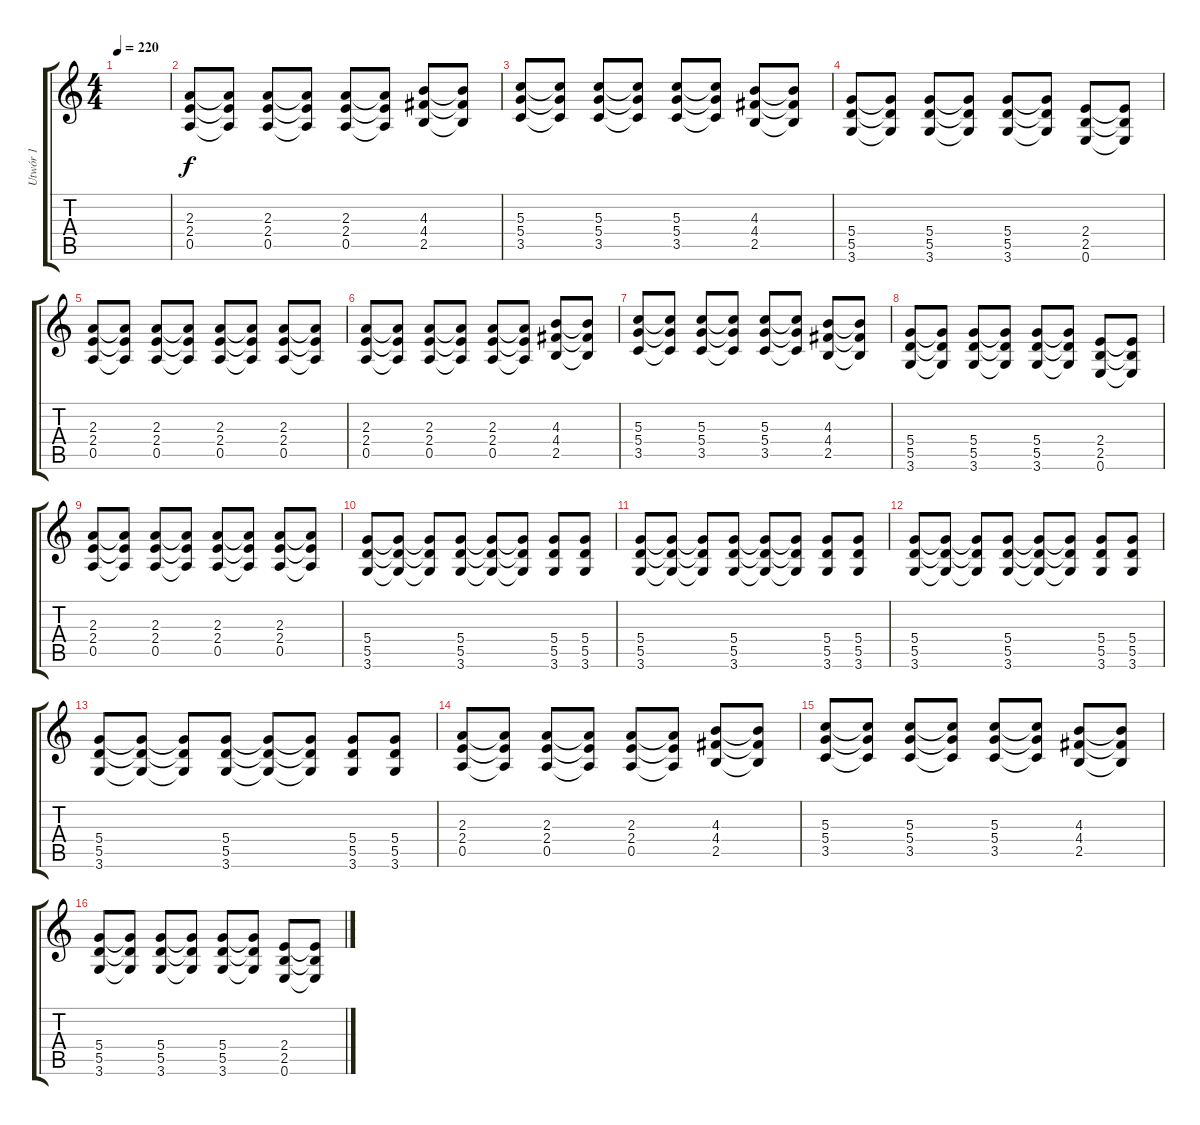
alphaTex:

\track ("Utwór 1" "Utwór 1") {instrument overdrivenguitar}
\staff {score tabs}
\tuning (E4 B3 G3 D3 A2 E2) {hide}
\ts (4 4)
\tempo 220
\clef g2
\ks c
|
(2.3 2.4 0.5).8 (2.3{t} 2.4{t} 0.5{t}).8 (2.3 2.4 0.5).8 (2.3{t} 2.4{t} 0.5{t}).8 (2.3 2.4 0.5).8 (2.3{t} 2.4{t} 0.5{t}).8 (4.3 4.4 2.5).8 (4.3{t} 4.4{t} 2.5{t}).8 |
(5.3 5.4 3.5).8 (5.3{t} 5.4{t} 3.5{t}).8 (5.3 5.4 3.5).8 (5.3{t} 5.4{t} 3.5{t}).8 (5.3 5.4 3.5).8 (5.3{t} 5.4{t} 3.5{t}).8 (4.3 4.4 2.5).8 (4.3{t} 4.4{t} 2.5{t}).8 |
(5.4 5.5 3.6).8 (5.4{t} 5.5{t} 3.6{t}).8 (5.4 5.5 3.6).8 (5.4{t} 5.5{t} 3.6{t}).8 (5.4 5.5 3.6).8 (5.4{t} 5.5{t} 3.6{t}).8 (2.4 2.5 0.6).8 (2.4{t} 2.5{t} 0.6{t}).8 |
(2.3 2.4 0.5).8 (2.3{t} 2.4{t} 0.5{t}).8 (2.3 2.4 0.5).8 (2.3{t} 2.4{t} 0.5{t}).8 (2.3 2.4 0.5).8 (2.3{t} 2.4{t} 0.5{t}).8 (2.3 2.4 0.5).8 (2.3{t} 2.4{t} 0.5{t}).8 |
(2.3 2.4 0.5).8 (2.3{t} 2.4{t} 0.5{t}).8 (2.3 2.4 0.5).8 (2.3{t} 2.4{t} 0.5{t}).8 (2.3 2.4 0.5).8 (2.3{t} 2.4{t} 0.5{t}).8 (4.3 4.4 2.5).8 (4.3{t} 4.4{t} 2.5{t}).8 |
(5.3 5.4 3.5).8 (5.3{t} 5.4{t} 3.5{t}).8 (5.3 5.4 3.5).8 (5.3{t} 5.4{t} 3.5{t}).8 (5.3 5.4 3.5).8 (5.3{t} 5.4{t} 3.5{t}).8 (4.3 4.4 2.5).8 (4.3{t} 4.4{t} 2.5{t}).8 |
(5.4 5.5 3.6).8 (5.4{t} 5.5{t} 3.6{t}).8 (5.4 5.5 3.6).8 (5.4{t} 5.5{t} 3.6{t}).8 (5.4 5.5 3.6).8 (5.4{t} 5.5{t} 3.6{t}).8 (2.4 2.5 0.6).8 (2.4{t} 2.5{t} 0.6{t}).8 |
(2.3 2.4 0.5).8 (2.3{t} 2.4{t} 0.5{t}).8 (2.3 2.4 0.5).8 (2.3{t} 2.4{t} 0.5{t}).8 (2.3 2.4 0.5).8 (2.3{t} 2.4{t} 0.5{t}).8 (2.3 2.4 0.5).8 (2.3{t} 2.4{t} 0.5{t}).8 |
(5.4 5.5 3.6).8 (5.4{t} 5.5{t} 3.6{t}).8 (5.4{t} 5.5{t} 3.6{t}).8 (5.4 5.5 3.6).8 (5.4{t} 5.5{t} 3.6{t}).8 (5.4{t} 5.5{t} 3.6{t}).8 (5.4 5.5 3.6).8 (5.4 5.5 3.6).8 |
(5.4 5.5 3.6).8 (5.4{t} 5.5{t} 3.6{t}).8 (5.4{t} 5.5{t} 3.6{t}).8 (5.4 5.5 3.6).8 (5.4{t} 5.5{t} 3.6{t}).8 (5.4{t} 5.5{t} 3.6{t}).8 (5.4 5.5 3.6).8 (5.4 5.5 3.6).8 |
(5.4 5.5 3.6).8 (5.4{t} 5.5{t} 3.6{t}).8 (5.4{t} 5.5{t} 3.6{t}).8 (5.4 5.5 3.6).8 (5.4{t} 5.5{t} 3.6{t}).8 (5.4{t} 5.5{t} 3.6{t}).8 (5.4 5.5 3.6).8 (5.4 5.5 3.6).8 |
(5.4 5.5 3.6).8 (5.4{t} 5.5{t} 3.6{t}).8 (5.4{t} 5.5{t} 3.6{t}).8 (5.4 5.5 3.6).8 (5.4{t} 5.5{t} 3.6{t}).8 (5.4{t} 5.5{t} 3.6{t}).8 (5.4 5.5 3.6).8 (5.4 5.5 3.6).8 |
(2.3 2.4 0.5).8 (2.3{t} 2.4{t} 0.5{t}).8 (2.3 2.4 0.5).8 (2.3{t} 2.4{t} 0.5{t}).8 (2.3 2.4 0.5).8 (2.3{t} 2.4{t} 0.5{t}).8 (4.3 4.4 2.5).8 (4.3{t} 4.4{t} 2.5{t}).8 |
(5.3 5.4 3.5).8 (5.3{t} 5.4{t} 3.5{t}).8 (5.3 5.4 3.5).8 (5.3{t} 5.4{t} 3.5{t}).8 (5.3 5.4 3.5).8 (5.3{t} 5.4{t} 3.5{t}).8 (4.3 4.4 2.5).8 (4.3{t} 4.4{t} 2.5{t}).8 |
(5.4 5.5 3.6).8 (5.4{t} 5.5{t} 3.6{t}).8 (5.4 5.5 3.6).8 (5.4{t} 5.5{t} 3.6{t}).8 (5.4 5.5 3.6).8 (5.4{t} 5.5{t} 3.6{t}).8 (2.4 2.5 0.6).8 (2.4{t} 2.5{t} 0.6{t}).8
